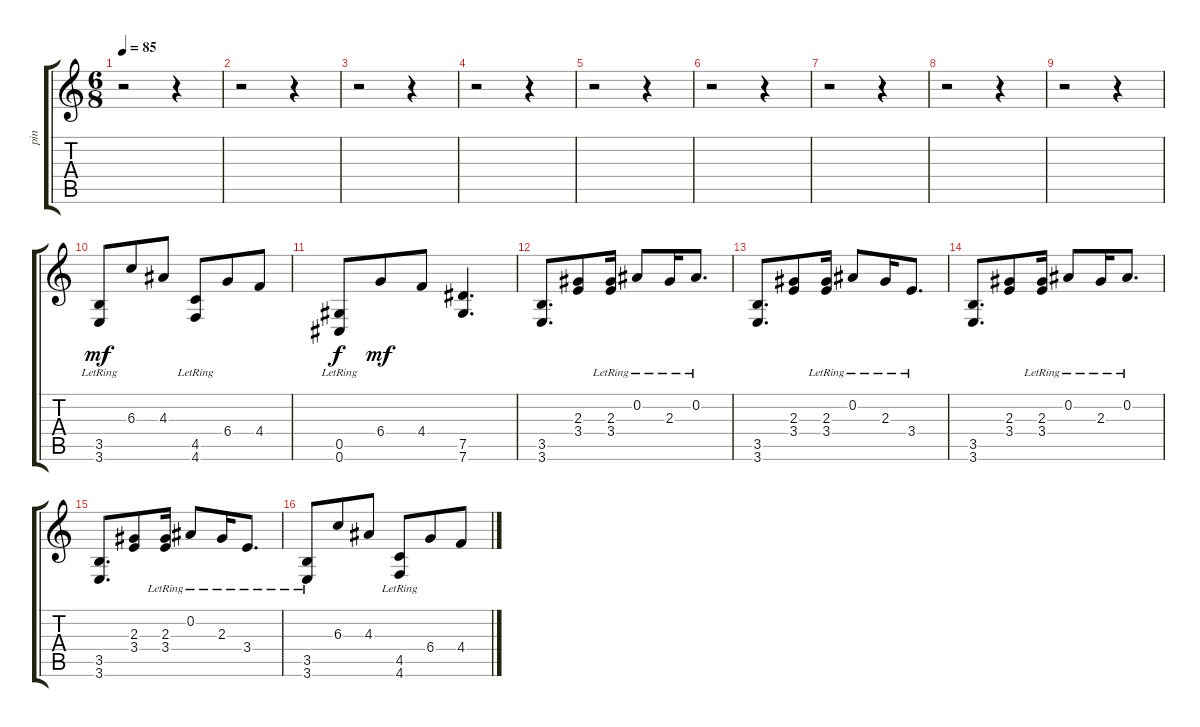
\track ("pin" "pin") {instrument distortionguitar}
\staff {score tabs}
\tuning (Eb4 Bb3 Gb3 Db3 Ab2 Db2) {hide}
\ts (6 8)
\tempo 85
\clef g2
\ks c
r.2{dy f} r.4 |
r.2 r.4 |
r.2 r.4 |
r.2 r.4 |
r.2 r.4 |
r.2 r.4 |
r.2 r.4 |
r.2 r.4 |
r.2 r.4 |
(3.5{lr} 3.6{lr}).8{dy mf} 6.3.8 4.3.8 (4.5{lr} 4.6{lr}).8 6.4.8 4.4.8 |
(0.5{lr} 0.6{lr}).8{dy f} 6.4.8{dy mf} 4.4.8 (7.5 7.6).4{d} |
(3.5 3.6).8{d} (2.3 3.4).8 (2.3{lr} 3.4{lr}).16 0.2{lr}.8 2.3{lr}.16 0.2{lr}.8{d} |
(3.5 3.6).8{d} (2.3 3.4).8 (2.3{lr} 3.4{lr}).16 0.2{lr}.8 2.3{lr}.16 3.4{lr}.8{d} |
(3.5 3.6).8{d} (2.3 3.4).8 (2.3{lr} 3.4{lr}).16 0.2{lr}.8 2.3{lr}.16 0.2{lr}.8{d} |
(3.5 3.6).8{d} (2.3 3.4).8 (2.3{lr} 3.4{lr}).16 0.2{lr}.8 2.3{lr}.16 3.4{lr}.8{d} |
(3.5{lr} 3.6{lr}).8 6.3.8 4.3.8 (4.5{lr} 4.6{lr}).8 6.4.8 4.4.8
